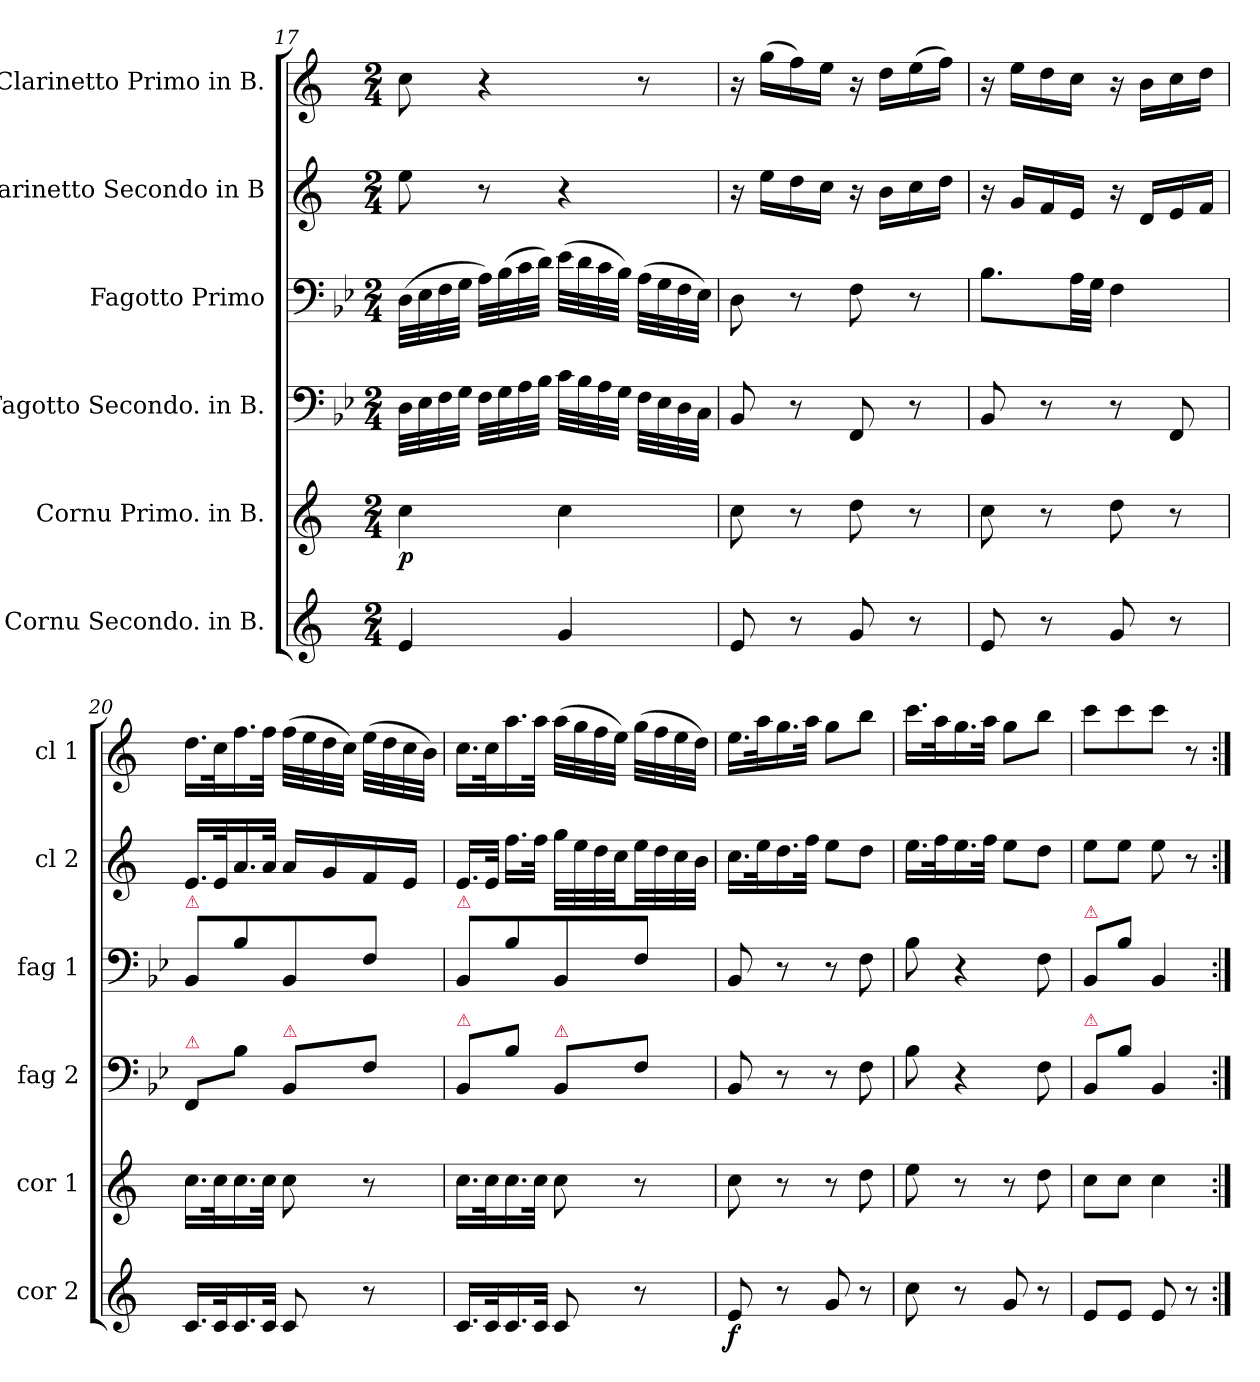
**kern	**dynam	**kern	**dynam	**kern	**dynam	**kern	**dynam	**kern	**kern
*part6	*part6	*part5	*part5	*part4	*part4	*part3	*part3	*part2	*part1
*staff6	*staff6	*staff5	*staff5	*staff4	*staff4	*staff3	*staff3	*staff2	*staff1
*I"Cornu Secondo. in B.	*	*I"Cornu Primo. in B.	*	*I"Fagotto Secondo. in B.	*	*I"Fagotto Primo	*	*I"Clarinetto Secondo in B	*I"Clarinetto Primo in B.
*I'cor 2	*	*I'cor 1	*	*I'fag 2	*	*I'fag 1	*	*I'cl 2	*I'cl 1
*clefG2	*	*clefG2	*	*clefF4	*	*clefF4	*	*clefG2	*clefG2
*ITrd1c2	*	*ITrd1c2	*	*	*	*	*	*ITrd1c2	*ITrd1c2
*k[b-e-]	*	*k[b-e-]	*	*k[b-e-]	*	*k[b-e-]	*	*k[b-e-]	*k[b-e-]
*M2/4	*	*M2/4	*	*M2/4	*	*M2/4	*	*M2/4	*M2/4
=17	=17	=17	=17	=17	=17	=17	=17	=17	=17
4d/	.	4b-\	p	32D\LLL	.	(32D\LLL	.	8dd\	8b-\
.	.	.	.	32E-\	.	32E-\	.	.	.
.	.	.	.	32F\	.	32F\	.	.	.
.	.	.	.	32G\JJJ	.	32G\JJJ	.	.	.
.	.	.	.	32F\LLL	.	32A\LLL)	.	8r	4r
.	.	.	.	32G\	.	(32B-\	.	.	.
.	.	.	.	32A\	.	32c\	.	.	.
.	.	.	.	32B-\JJJ	.	32d\JJJ)	.	.	.
4f/	.	4b-\	.	32c\LLL	.	(32e-\LLL	.	4r	.
.	.	.	.	32B-\	.	32d\	.	.	.
.	.	.	.	32A\	.	32c\	.	.	.
.	.	.	.	32G\JJJ	.	32B-\JJJ)	.	.	.
.	.	.	.	32F\LLL	.	(32A\LLL	.	.	8r
.	.	.	.	32E-\	.	32G\	.	.	.
.	.	.	.	32D\	.	32F\	.	.	.
.	.	.	.	32C\JJJ	.	32E-\JJJ)	.	.	.
=18	=18	=18	=18	=18	=18	=18	=18	=18	=18
8d/	.	8b-\	.	8BB-/	.	8D\	.	16r	16r
.	.	.	.	.	.	.	.	16dd\LL	(16ff\LL
8r	.	8r	.	8r	.	8r	.	16cc\	16ee-\)
.	.	.	.	.	.	.	.	16b-\JJ	16dd\JJ
8f/	.	8cc\	.	8FF/	.	8F\	.	16r	16r
.	.	.	.	.	.	.	.	16a\LL	16cc\LL
8r	.	8r	.	8r	.	8r	.	16b-\	(16dd\
.	.	.	.	.	.	.	.	16cc\JJ	16ee-\JJ)
=19	=19	=19	=19	=19	=19	=19	=19	=19	=19
8d/	.	8b-\	.	8BB-/	.	8.B-\L	.	16r	16r
.	.	.	.	.	.	.	.	16f/LL	16dd\LL
8r	.	8r	.	8r	.	.	.	16e-/	16cc\
.	.	.	.	.	.	32A\LL	.	16d/JJ	16b-\JJ
.	.	.	.	.	.	32G\JJJ	.	.	.
8f/	.	8cc\	.	8r	.	4F\	.	16r	16r
.	.	.	.	.	.	.	.	16c/LL	16a\LL
8r	.	8r	.	8FF/	.	.	.	16d/	16b-\
.	.	.	.	.	.	.	.	16e-/JJ	16cc\JJ
=20	=20	=20	=20	=20	=20	=20	=20	=20	=20
!	!	!	!	!	!	!LO:TX:a:color=crimson:t=⚠	!	!	!
!	!	!	!	!LO:TX:a:color=crimson:t=⚠	!	!	!	!	!
16.B-/LL	.	16.b-\LL	.	8FF/L	.	8BB-/L	.	16.d/LL	16.cc\LL
32B-/K	.	32b-\K	.	.	.	.	.	32d/K	32b-\K
16.B-/	.	16.b-\	.	8B-\J	.	8B-\	.	16.g/	16.ee-\
32B-/JJk	.	32b-\JJk	.	.	.	.	.	32g/JJk	32ee-\JJk
!	!	!	!	!LO:TX:a:color=crimson:t=⚠	!	!	!	!	!
8B-/	.	8b-\	.	8BB-/L	.	8BB-/	.	16g/LL	(32ee-\LLL
.	.	.	.	.	.	.	.	.	32dd\
.	.	.	.	.	.	.	.	16f/	32cc\
.	.	.	.	.	.	.	.	.	32b-\JJJ)
8r	.	8r	.	8F\J	.	8F\J	.	16e-/	(32dd\LLL
.	.	.	.	.	.	.	.	.	32cc\
.	.	.	.	.	.	.	.	16d/JJ	32b-\
.	.	.	.	.	.	.	.	.	32a\JJJ)
=21	=21	=21	=21	=21	=21	=21	=21	=21	=21
!	!	!	!	!	!	!LO:TX:a:color=crimson:t=⚠	!	!	!
!	!	!	!	!LO:TX:a:color=crimson:t=⚠	!	!	!	!	!
16.B-/LL	.	16.b-\LL	.	8BB-/L	.	8BB-/L	.	16.d/LL	16.b-\LL
32B-/K	.	32b-\K	.	.	.	.	.	32d/JJk	32b-\K
16.B-/	.	16.b-\	.	8B-\J	.	8B-\	.	16.ee-\LL	16.gg\
32B-/JJk	.	32b-\JJk	.	.	.	.	.	32ee-\JJk	32gg\JJk
!	!	!	!	!LO:TX:a:color=crimson:t=⚠	!	!	!	!	!
8B-/	.	8b-\	.	8BB-/L	.	8BB-/	.	32ff\LLL	(32gg\LLL
.	.	.	.	.	.	.	.	32dd\	32ff\
.	.	.	.	.	.	.	.	32cc\	32ee-\
.	.	.	.	.	.	.	.	32b-\JJ	32dd\JJJ)
8r	.	8r	.	8F\J	.	8F\J	.	32dd\LL	(32ff\LLL
.	.	.	.	.	.	.	.	32cc\	32ee-\
.	.	.	.	.	.	.	.	32b-\	32dd\
.	.	.	.	.	.	.	.	32a\JJJ	32cc\JJJ)
=22	=22	=22	=22	=22	=22	=22	=22	=22	=22
8d/	f	8b-\	.	8BB-/	.	8BB-/	.	16.b-\LL	16.dd\LL
.	.	.	.	.	.	.	.	32dd\K	32gg\K
8r	.	8r	.	8r	.	8r	.	16.cc\	16.ff\
.	.	.	.	.	.	.	.	32ee-\JJk	32gg\JJk
8f/	.	8r	.	8r	.	8r	.	8dd\L	8ff\L
8r	.	8cc\	.	8F\	.	8F\	f&colon;	8cc\J	8aa\J
=23	=23	=23	=23	=23	=23	=23	=23	=23	=23
8b-\	.	8dd\	.	8B-\	.	8B-\	.	16.dd\LL	16.bb-\LL
.	.	.	.	.	.	.	.	32ee-\K	32gg\K
8r	.	8r	.	4r	.	4r	.	16.dd\	16.ff\
.	.	.	.	.	.	.	.	32ee-\JJk	32gg\JJk
8f/	.	8r	.	.	.	.	.	8dd\L	8ff\L
8r	.	8cc\	.	8F\	f&colon;	8F\	f&colon;	8cc\J	8aa\J
=24	=24	=24	=24	=24	=24	=24	=24	=24	=24
!	!	!	!	!	!	!LO:TX:a:color=crimson:t=⚠	!	!	!
!	!	!	!	!LO:TX:a:color=crimson:t=⚠	!	!	!	!	!
8d/L	.	8b-\L	.	8BB-/L	.	8BB-/L	.	8dd\L	8bb-\L
8d/J	.	8b-\J	.	8B-\J	.	8B-\J	.	8dd\J	8bb-\
8d/	.	4b-\	.	4BB-/	.	4BB-/	.	8dd\	8bb-\J
8r	.	.	.	.	.	.	.	8r	8r
=:|!	=:|!	=:|!	=:|!	=:|!	=:|!	=:|!	=:|!	=:|!	=:|!
*-	*-	*-	*-	*-	*-	*-	*-	*-	*-
